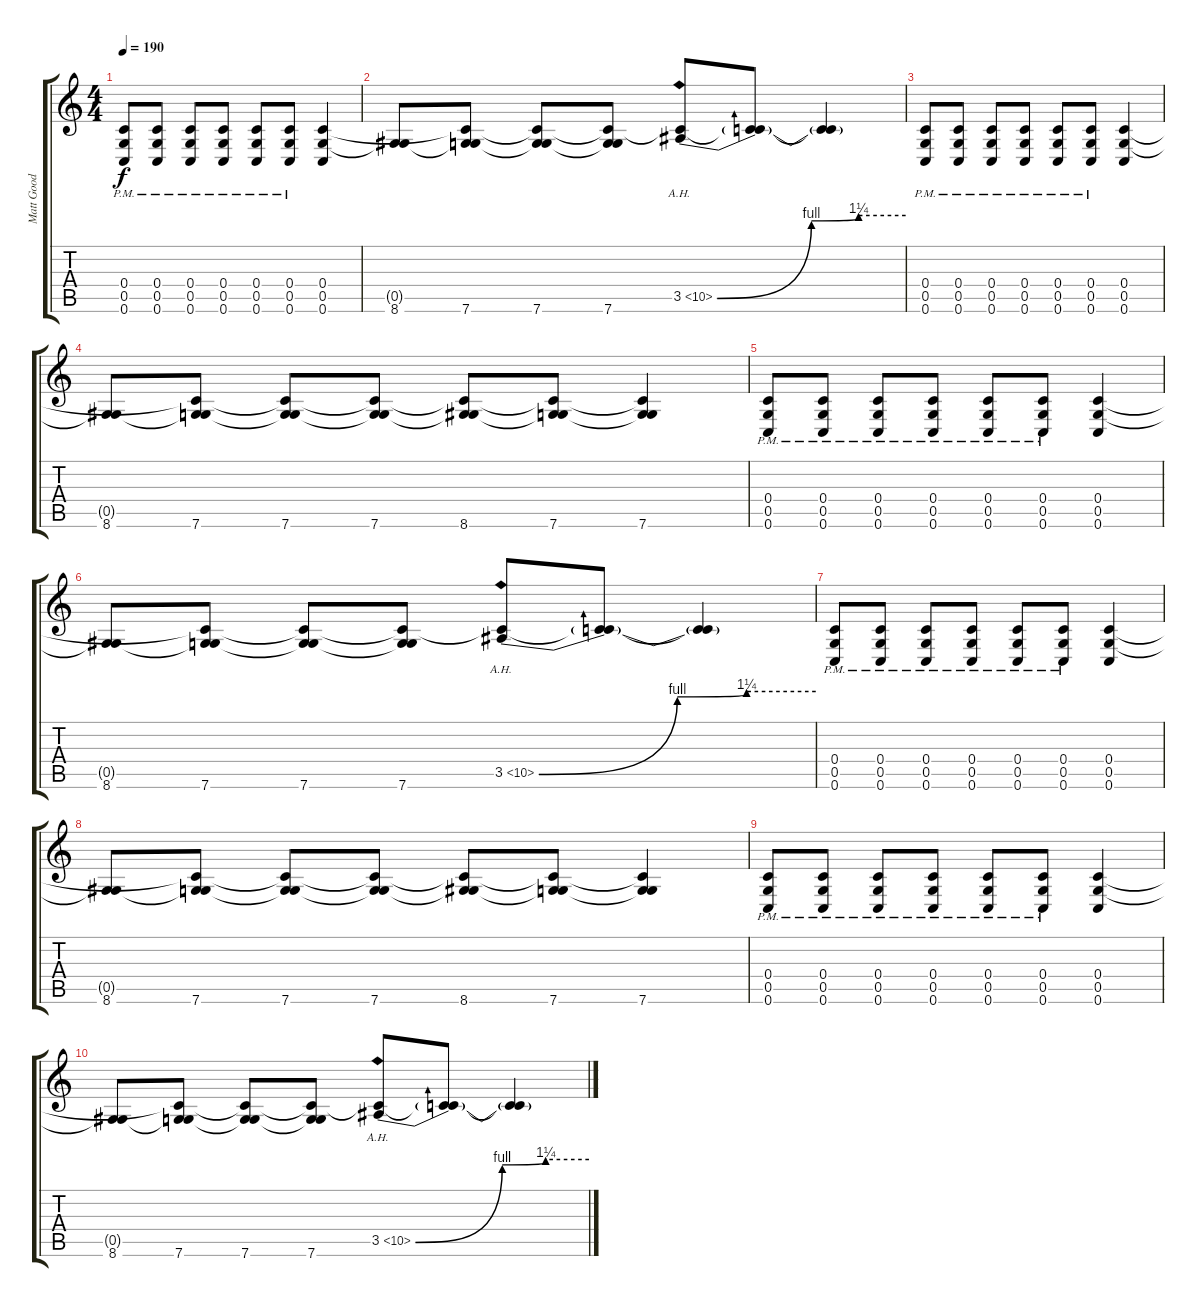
\track ("Matt Good" "Matt Good") {instrument distortionguitar}
\staff {score tabs}
\tuning (D4 A3 F3 C3 G2 C2) {hide}
\ts (4 4)
\tempo 190
\clef g2
\ks c
(0.4{pm} 0.5{pm} 0.6{pm}).8{dy f} (0.4{pm} 0.5{pm} 0.6{pm}).8 (0.4{pm} 0.5{pm} 0.6{pm}).8 (0.4{pm} 0.5{pm} 0.6{pm}).8 (0.4{pm} 0.5{pm} 0.6{pm}).8 (0.4{pm} 0.5{pm} 0.6{pm}).8 (0.4 0.5 0.6).4 |
(0.5{t} 8.6).8 (0.4{t} 0.5{t} 7.6).8 (0.4{t} 0.5{t} 7.6).8 (0.4{t} 0.5{t} 7.6).8 (0.4{t} 3.5{be (custom 0 0 30 4 45 5 60 5) ah 7}).8 (0.4{t} 3.5{t}).8 (0.4{t} 3.5{t}).4 |
(0.4{pm} 0.5{pm} 0.6{pm}).8 (0.4{pm} 0.5{pm} 0.6{pm}).8 (0.4{pm} 0.5{pm} 0.6{pm}).8 (0.4{pm} 0.5{pm} 0.6{pm}).8 (0.4{pm} 0.5{pm} 0.6{pm}).8 (0.4{pm} 0.5{pm} 0.6{pm}).8 (0.4 0.5 0.6).4 |
(0.5{t} 8.6).8 (0.4{t} 0.5{t} 7.6).8 (0.4{t} 0.5{t} 7.6).8 (0.4{t} 0.5{t} 7.6).8 (0.4{t} 0.5{t} 8.6).8 (0.4{t} 0.5{t} 7.6).8 (0.4{t} 0.5{t} 7.6).4 |
(0.4{pm} 0.5{pm} 0.6{pm}).8 (0.4{pm} 0.5{pm} 0.6{pm}).8 (0.4{pm} 0.5{pm} 0.6{pm}).8 (0.4{pm} 0.5{pm} 0.6{pm}).8 (0.4{pm} 0.5{pm} 0.6{pm}).8 (0.4{pm} 0.5{pm} 0.6{pm}).8 (0.4 0.5 0.6).4 |
(0.5{t} 8.6).8 (0.4{t} 0.5{t} 7.6).8 (0.4{t} 0.5{t} 7.6).8 (0.4{t} 0.5{t} 7.6).8 (0.4{t} 3.5{be (custom 0 0 30 4 45 5 60 5) ah 7}).8 (0.4{t} 3.5{t}).8 (0.4{t} 3.5{t}).4 |
(0.4{pm} 0.5{pm} 0.6{pm}).8 (0.4{pm} 0.5{pm} 0.6{pm}).8 (0.4{pm} 0.5{pm} 0.6{pm}).8 (0.4{pm} 0.5{pm} 0.6{pm}).8 (0.4{pm} 0.5{pm} 0.6{pm}).8 (0.4{pm} 0.5{pm} 0.6{pm}).8 (0.4 0.5 0.6).4 |
(0.5{t} 8.6).8 (0.4{t} 0.5{t} 7.6).8 (0.4{t} 0.5{t} 7.6).8 (0.4{t} 0.5{t} 7.6).8 (0.4{t} 0.5{t} 8.6).8 (0.4{t} 0.5{t} 7.6).8 (0.4{t} 0.5{t} 7.6).4 |
(0.4{pm} 0.5{pm} 0.6{pm}).8 (0.4{pm} 0.5{pm} 0.6{pm}).8 (0.4{pm} 0.5{pm} 0.6{pm}).8 (0.4{pm} 0.5{pm} 0.6{pm}).8 (0.4{pm} 0.5{pm} 0.6{pm}).8 (0.4{pm} 0.5{pm} 0.6{pm}).8 (0.4 0.5 0.6).4 |
(0.5{t} 8.6).8 (0.4{t} 0.5{t} 7.6).8 (0.4{t} 0.5{t} 7.6).8 (0.4{t} 0.5{t} 7.6).8 (0.4{t} 3.5{be (custom 0 0 30 4 45 5 60 5) ah 7}).8 (0.4{t} 3.5{t}).8 (0.4{t} 3.5{t}).4
